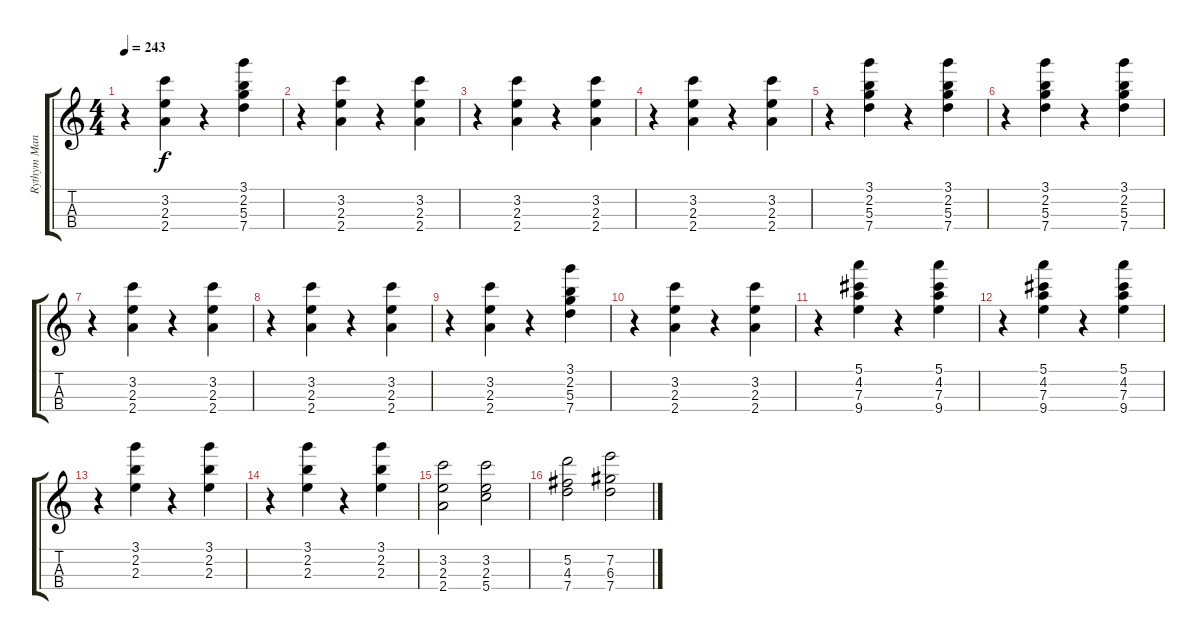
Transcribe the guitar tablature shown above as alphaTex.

\track ("Rythym Mandolin" "Rythym Man") {instrument banjo}
\staff {score tabs}
\tuning (E5 A4 D4 G3) {hide}
\displaytranspose 12
\ts (4 4)
\tempo 243
\clef g2
\ks c
r.4{dy f} (3.2 2.3 2.4).4 r.4 (3.1 2.2 5.3 7.4).4 |
r.4 (3.2 2.3 2.4).4 r.4 (3.2 2.3 2.4).4 |
r.4 (3.2 2.3 2.4).4 r.4 (3.2 2.3 2.4).4 |
r.4 (3.2 2.3 2.4).4 r.4 (3.2 2.3 2.4).4 |
r.4 (3.1 2.2 5.3 7.4).4 r.4 (3.1 2.2 5.3 7.4).4 |
r.4 (3.1 2.2 5.3 7.4).4 r.4 (3.1 2.2 5.3 7.4).4 |
r.4 (3.2 2.3 2.4).4 r.4 (3.2 2.3 2.4).4 |
r.4 (3.2 2.3 2.4).4 r.4 (3.2 2.3 2.4).4 |
r.4 (3.2 2.3 2.4).4 r.4 (3.1 2.2 5.3 7.4).4 |
r.4 (3.2 2.3 2.4).4 r.4 (3.2 2.3 2.4).4 |
r.4 (5.1 4.2 7.3 9.4).4 r.4 (5.1 4.2 7.3 9.4).4 |
r.4 (5.1 4.2 7.3 9.4).4 r.4 (5.1 4.2 7.3 9.4).4 |
r.4 (3.1 2.2 2.3).4 r.4 (3.1 2.2 2.3).4 |
r.4 (3.1 2.2 2.3).4 r.4 (3.1 2.2 2.3).4 |
(3.2 2.3 2.4).2 (3.2 2.3 5.4).2 |
(5.2 4.3 7.4).2 (7.2 6.3 7.4).2
